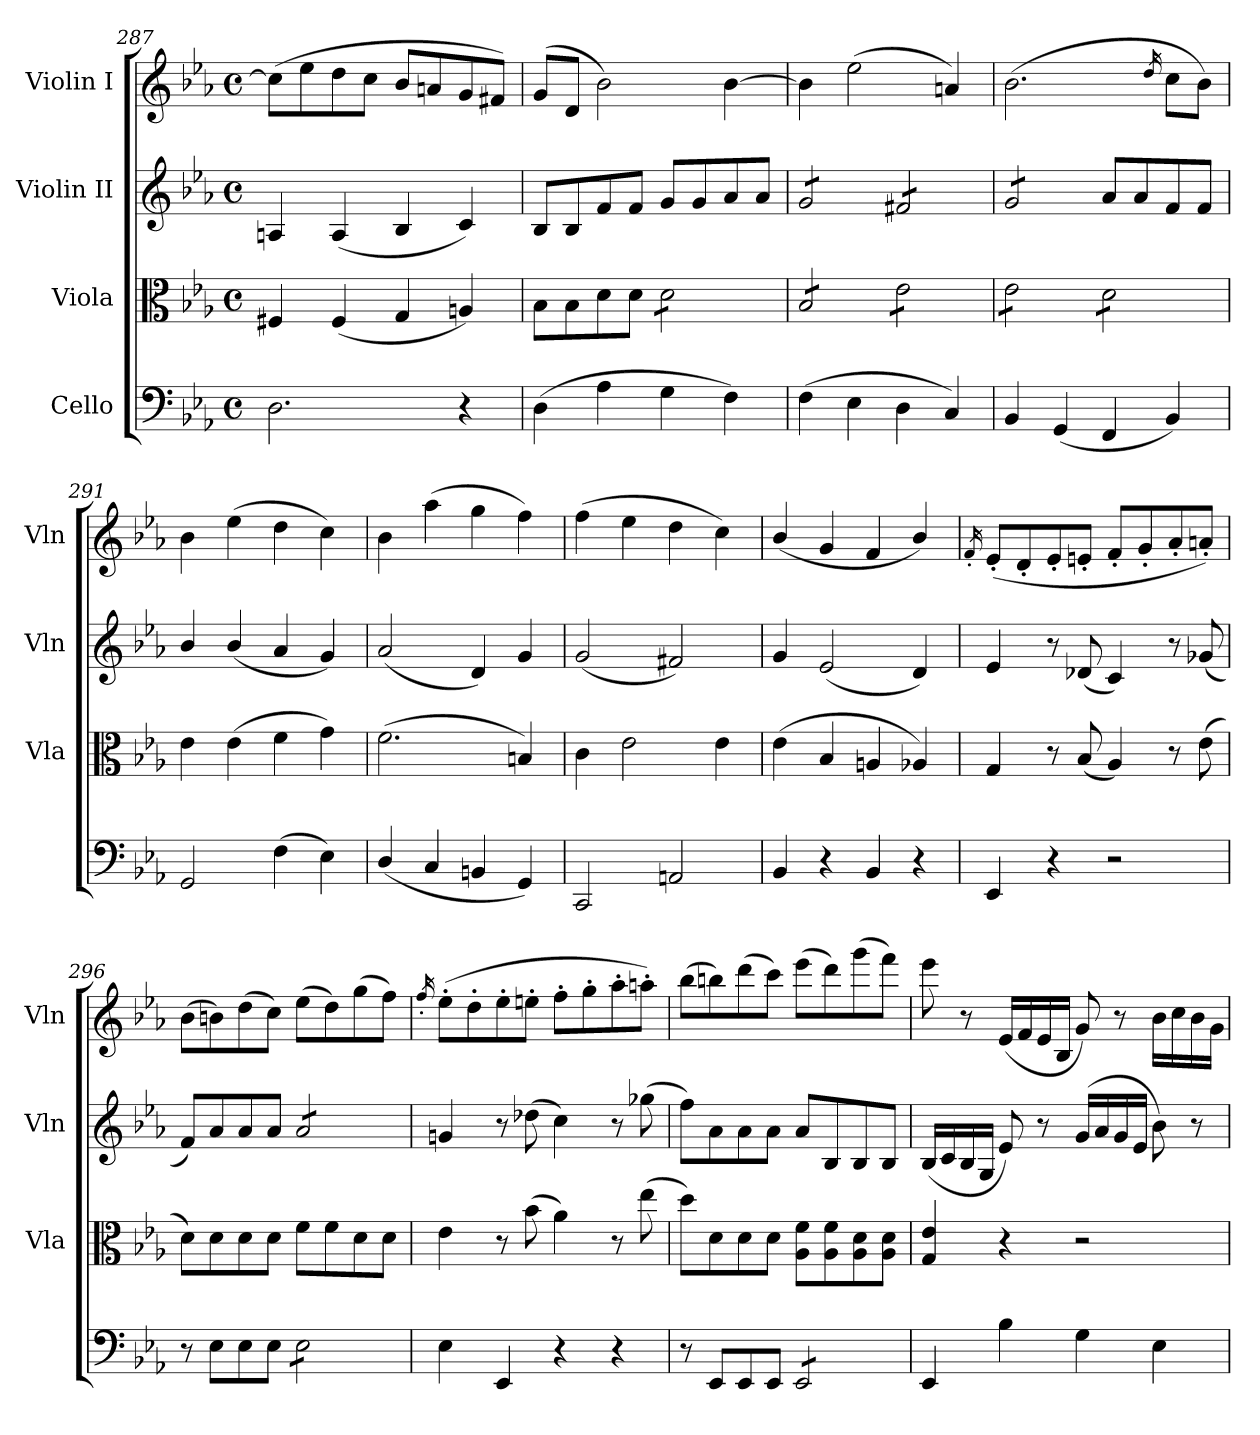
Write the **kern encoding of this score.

**kern	**kern	**kern	**kern
*part4	*part3	*part2	*part1
*staff4	*staff3	*staff2	*staff1
*I"Cello	*I"Viola	*I"Violin II	*I"Violin I
*	*I'Vla	*I'Vln	*I'Vln
*clefF4	*clefC3	*clefG2	*clefG2
*k[b-e-a-]	*k[b-e-a-]	*k[b-e-a-]	*k[b-e-a-]
*M4/4	*M4/4	*M4/4	*M4/4
*met(c)	*met(c)	*met(c)	*met(c)
=287	=287	=287	=287
2.D\	4F#X/	4An/	(>8cc\L]
.	.	.	8ee-\
.	(<4F#/	(<4A/	8dd\
.	.	.	8cc\J
.	4G/	4B-/	8b-/L
.	.	.	8an/
4r	4An/)	4c/)	8g/
.	.	.	8f#X/J)
=288	=288	=288	=288
(>4D\	8B-\L	8B-/L	(>8g/L
.	8B-\	8B-/	8d/J
4A-\	8d\	8f/	2b-\)
.	8d\J	8f/J	.
*	*tremolo	*	*
4G\	8d\L	8g/L	.
.	8d\	8g/	.
4F\)	8d\	8a-/	[4b-\
.	8d\J	8a-/J	.
=289	=289	=289	=289
*	*	*tremolo	*
(>4F\	8B-/L	8g/L	4b-\]
.	8B-/	8g/	.
4E-\	8B-/	8g/	(>2ee-\
.	8B-/J	8g/J	.
4D\	8e-\L	8f#X/L	.
.	8e-\	8f#X/	.
4C/)	8e-\	8f#X/	4an/)
.	8e-\J	8f#X/J	.
=290	=290	=290	=290
4BB-/	8e-\L	8g/L	(>2.b-\
.	8e-\	8g/	.
(<4GG/	8e-\	8g/	.
.	8e-\J	8g/J	.
*	*	*Xtremolo	*
4FF/	8d\L	8a-/L	.
.	8d\	8a-/	.
.	.	.	16qdd/
4BB-/)	8d\	8f/	8cc\L
.	8d\J	8f/J	8b-\J)
*	*Xtremolo	*	*
=291	=291	=291	=291
2GG/	4e-\	4b-/	4b-\
.	(>4e-\	(<4b-/	(>4ee-\
(>4F\	4f\	4a-/	4dd\
4E-\)	4g\)	4g/)	4cc\)
=292	=292	=292	=292
(<4D/	(>2.f\	(<2a-/	4b-\
4C/	.	.	(>4aa-\
4BBn/	.	4d/)	4gg\
4GG/)	4Bn/)	4g/	4ff\)
=293	=293	=293	=293
2CC/	4c\	(<2g/	(>4ff\
.	2e-\	.	4ee-\
2AAn/	.	2f#X/)	4dd\
.	4e-\	.	4cc\)
=294	=294	=294	=294
4BB-/	(>4e-\	4g/	(<4b-/
4r	4B-/	(<2e-/	4g/
4BB-/	4An/	.	4f/
4r	4A-X/)	4d/)	4b-/)
!!LO:PB:g=z
=295	=295	=295	=295
.	.	.	16qf'/
4EE-/	4G/	4e-/	(<8e-'/L
.	.	.	8d'/
4r	8r	8r	8e-'/
.	(<8B-/	(<8d-X/	8en'/J
2r	4A-/)	4c/)	8f'/L
.	.	.	8g'/
.	8r	8r	8a-'/
.	(>8e-\	(<8g-X/	8an'/J)
=296	=296	=296	=296
8r	8d\L)	8f/L)	(>8b-\L
8E-\L	8d\	8a-/	8bn\)
8E-\	8d\	8a-/	(>8dd\
8E-\J	8d\J	8a-/J	8cc\J)
*tremolo	*	*	*
*	*	*tremolo	*
8E-\L	8f\L	8a-/L	(>8ee-\L
8E-\	8f\	8a-/	8dd\)
8E-\	8d\	8a-/	(>8gg\
8E-\J	8d\J	8a-/J	8ff\J)
*	*	*Xtremolo	*
*Xtremolo	*	*	*
=297	=297	=297	=297
.	.	.	16qff'/
4E-\	4e-\	4gn/	(>8ee-'\L
.	.	.	8dd'\
4EE-/	8r	8r	8ee-'\
.	(>8b-\	(>8dd-X\	8een'\J
4r	4a-\)	4cc\)	8ff'\L
.	.	.	8gg'\
4r	8r	8r	8aa-'\
.	(>8ee-\	(>8gg-X\	8aan'\J)
=298	=298	=298	=298
8r	8dd\L)	8ff\L)	(>8bb-\L
8EE-/L	8d\	8a-\	8bbn\)
8EE-/	8d\	8a-\	(>8ddd\
8EE-/J	8d\J	8a-\J	8ccc\J)
*tremolo	*	*	*
8EE-/L	8A-\ 8f\L	8a-/L	(>8eee-\L
8EE-/	8A-\ 8f\	8B-/	8ddd\)
8EE-/	8A-\ 8d\	8B-/	(>8ggg\
8EE-/J	8A-\ 8d\J	8B-/J	8fff\J)
*Xtremolo	*	*	*
=299	=299	=299	=299
4EE-/	4G/ 4e-/	(<16B-/LL	8eee-\
.	.	16c/	.
.	.	16B-/	8r
.	.	16G/JJ	.
4B-\	4r	8e-/)	(<16e-/LL
.	.	.	16f/
.	.	8r	16e-/
.	.	.	16B-/JJ
4G\	2r	(>16g/LL	8g/)
.	.	16a-/	.
.	.	16g/	8r
.	.	16e-/JJ	.
4E-\	.	8b-\)	16b-\LL
.	.	.	16cc\
.	.	8r	16b-\
.	.	.	16g\JJ
=	=	=	=
*-	*-	*-	*-
